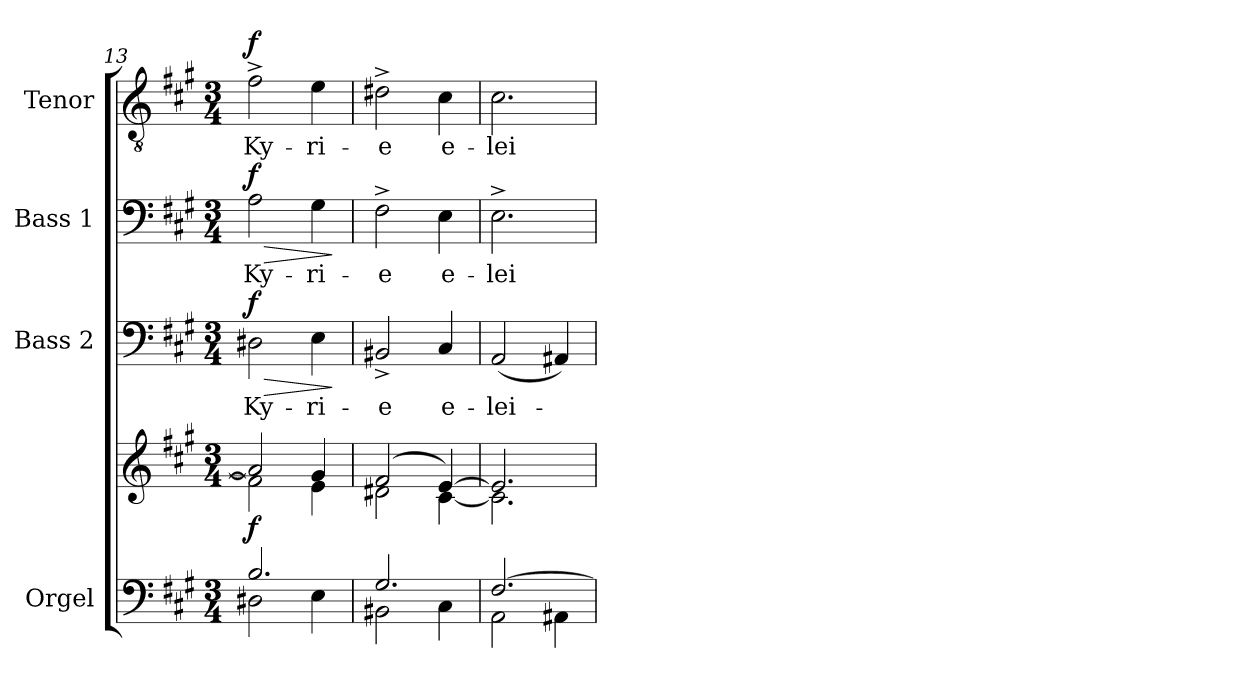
**kern	**kern	**dynam	**kern	**text	**dynam	**kern	**text	**dynam	**kern	**text	**dynam
*part4	*part4	*part4	*part3	*part3	*part3	*part2	*part2	*part2	*part1	*part1	*part1
*staff5	*staff4	*staff4/5	*staff3	*staff3	*staff3	*staff2	*staff2	*staff2	*staff1	*staff1	*staff1
*I"Orgel	*	*	*I"Bass 2	*	*	*I"Bass 1	*	*	*I"Tenor	*	*
*I'Org.	*	*	*I'B2.	*	*	*I'B1.	*	*	*I'T.	*	*
!!LO:PB:g=z
*clefF4	*clefG2	*	*clefF4	*	*	*clefF4	*	*	*clefGv2	*	*
*k[f#c#g#]	*k[f#c#g#]	*	*k[f#c#g#]	*	*	*k[f#c#g#]	*	*	*k[f#c#g#]	*	*
*A:	*A:	*	*A:	*	*	*A:	*	*	*A:	*	*
*M3/4	*M3/4	*	*M3/4	*	*	*M3/4	*	*	*M3/4	*	*
=13	=13	=13	=13	=13	=13	=13	=13	=13	=13	=13	=13
*^	*^	*	*	*	*	*	*	*	*	*	*
!	!	!	!	!LO:DY:b	!	!LO:LY:b	!LO:HP:b	!	!LO:LY:b	!LO:HP:b	!	!LO:LY:b	!
!	!	!	!	!	!	!	!LO:DY:n=1:a	!	!	!LO:DY:n=1:a	!	!	!LO:DY:a
2.B/	2D#X\	2a/]	2f#\]	f	2D#X\	Ky-	> f	2A\	Ky-	> f	2f#^>\	Ky-	f
!	!	!	!	!	!	!LO:LY:b	!	!	!LO:LY:b	!	!	!LO:LY:b	!
.	4E\	4g#/	4e\	.	4E\	-ri-	.	4G#\	-ri-	.	4e\	-ri-	.
*v	*v	*	*	*	*	*	*	*	*	*	*	*	*
*	*v	*v	*	*	*	*	*	*	*	*	*	*
.	.	.	.	.	]	.	.	]	.	.	.
=14	=14	=14	=14	=14	=14	=14	=14	=14	=14	=14	=14
*^	*^	*	*	*	*	*	*	*	*	*	*
!	!	!	!	!	!	!LO:LY:b	!	!	!LO:LY:b	!	!	!LO:LY:b	!
2.G#/	2BB#X\	(2f#/	2d#X\	.	2BB#X^>/	-e	.	2F#^>\	-e	.	2d#X^>\	-e	.
!	!	!	!	!	!	!LO:LY:b	!	!	!LO:LY:b	!	!	!LO:LY:b	!
.	4C#\	[>4e/)	[<4c#\	.	4C#/	e-	.	4E\	e-	.	4c#\	e-	.
=15	=15	=15	=15	=15	=15	=15	=15	=15	=15	=15	=15	=15	=15
!	!	!	!	!	!	!LO:LY:b	!	!	!LO:LY:b	!	!	!LO:LY:b	!
[>2.F#/	2AA\	2.e/]	2.c#\]	.	(<2AA/	-lei-	.	2.E^>\	-lei-	.	2.c#\	-lei-	.
.	4AA#X\	.	.	.	4AA#X/)	.	.	.	.	.	.	.	.
*v	*v	*	*	*	*	*	*	*	*	*	*	*	*
*	*v	*v	*	*	*	*	*	*	*	*	*	*
=	=	=	=	=	=	=	=	=	=	=	=
*-	*-	*-	*-	*-	*-	*-	*-	*-	*-	*-	*-
